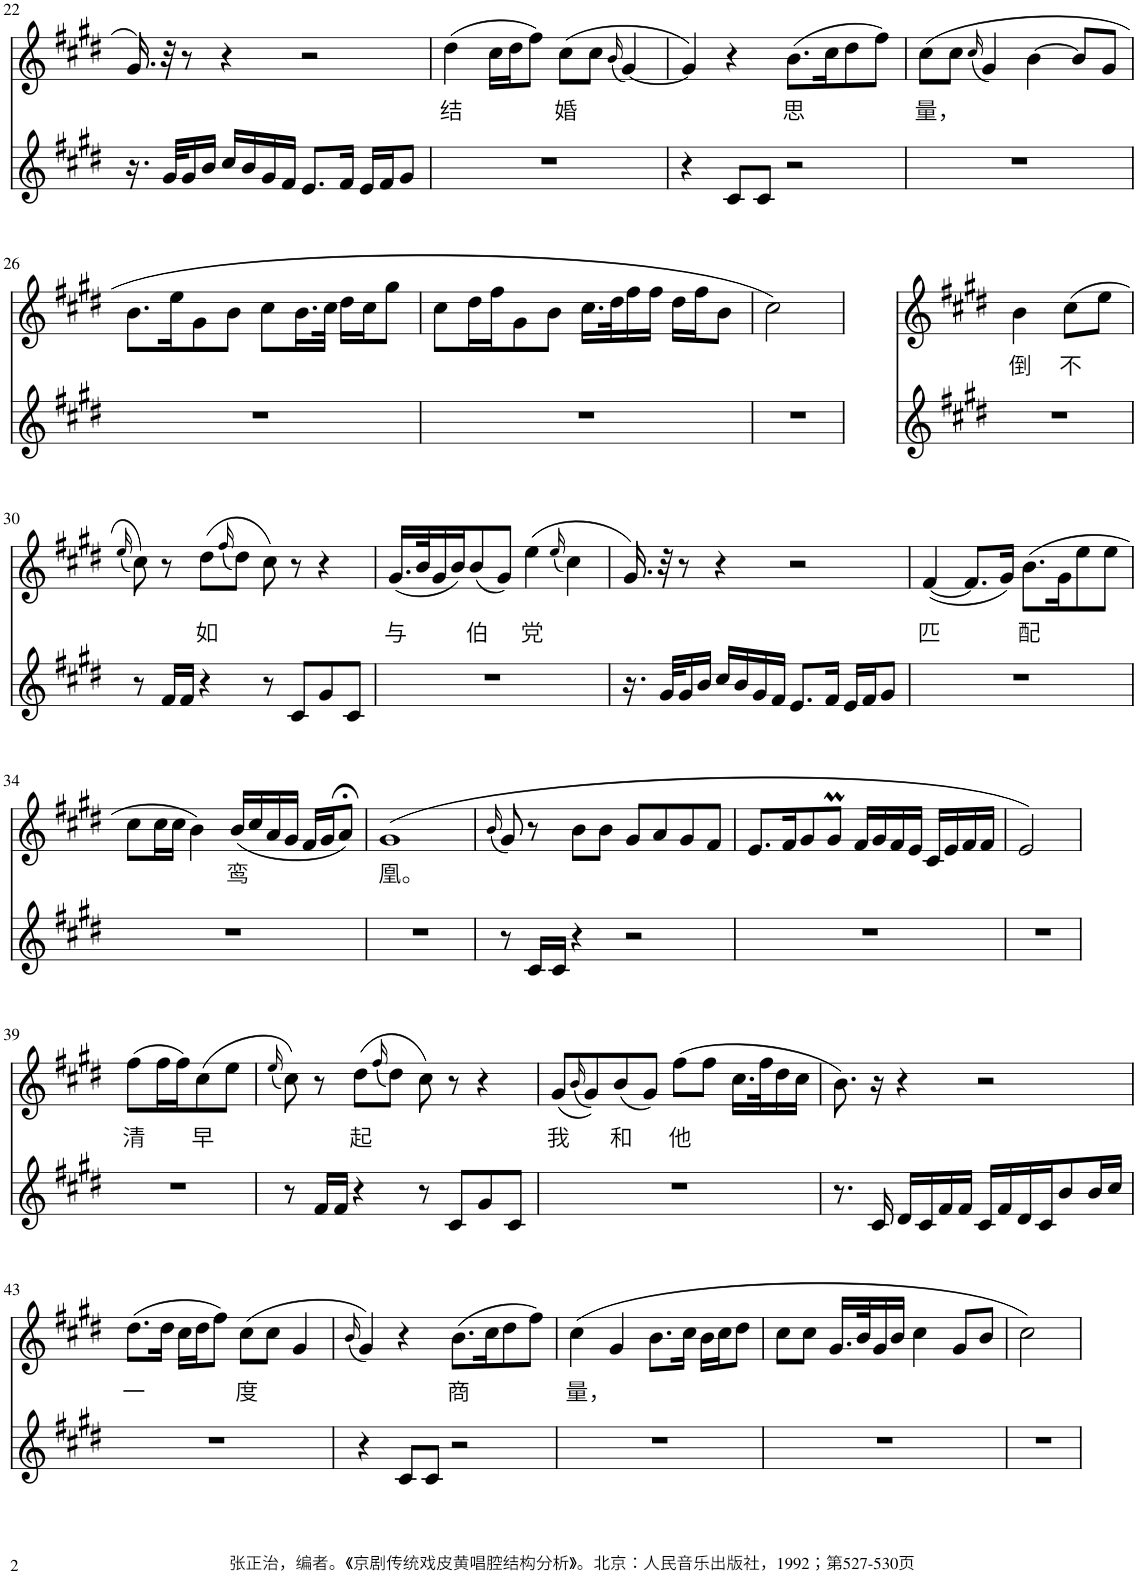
**kern	**kern	**text
*part2	*part1	*part1
*staff2	*staff1	*staff1
*I"Piano	*I"Piano	*
*I'Pno	*I'Pno	*
!!LO:PB:g=z
*clefG2	*clefG2	*
*k[f#c#g#d#]	*k[f#c#g#d#]	*
*M2/2	*M2/2	*
*met(c|)	*met(c|)	*
=22	=22	=22
16.r	16.g#/	.
32g#/KLL	32r	.
16g#/	8r	.
16b/JJ	.	.
16cc#/LL	4r	.
16b/	.	.
16g#/	.	.
16f#/JJ	.	.
8.e/L	2r	.
16f#/Jk	.	.
16e/LL	.	.
16f#/J	.	.
8g#/J	.	.
=23	=23	=23
!	!	!LO:LY:b
1r	(4dd#\	结
.	16cc#\LL	.
.	16dd#\J	.
.	8ff#\J)	.
!	!	!LO:LY:b
.	(8cc#\L	婚
.	8cc#\J	.
.	(16qb/	.
.	[4g#/)	.
=24	=24	=24
4r	4g#/])	.
8c#/L	4r	.
8c#/J	.	.
!	!	!LO:LY:b
2r	(8.b\L	思
.	16cc#\K	.
.	8dd#\	.
.	8ff#\J)	.
=25	=25	=25
!	!	!LO:LY:b
1r	(8cc#\L	量，
.	8cc#\J	.
.	(16qcc#/	.
.	4g#/)	.
.	[4b\	.
.	8b/L]	.
.	8g#/J	.
!!LO:LB:g=z
=26	=26	=26
1r	8.b\L	.
.	16ee\K	.
.	8g#\	.
.	8b\J	.
.	8cc#\L	.
.	16.b\L	.
.	32cc#\JJk	.
.	16dd#\LL	.
.	16cc#\J	.
.	8gg#\J	.
=27	=27	=27
1r	8cc#\L	.
.	16dd#\L	.
.	16ff#\J	.
.	8g#\	.
.	8b\J	.
.	16.cc#\LL	.
.	32dd#\K	.
.	16ff#\	.
.	16ff#\JJ	.
.	16dd#\LL	.
.	16ff#\J	.
.	8b\J	.
=28	=28	=28
1r	2cc#\)	.
.	2ryy	.
=29	=29	=29
!	!	!LO:LY:b
1r	4b\	倒
!	!	!LO:LY:b
.	(8cc#\L	不
.	8ee\J	.
.	2ryy	.
!!LO:LB:g=z
=30	=30	=30
.	(16qee/	.
8r	8cc#\))	.
16f#/LL	8r	.
16f#/JJ	.	.
!	!	!LO:LY:b
4r	(8dd#\L	如
.	(16qff#/	.
.	8dd#\J)	.
8r	8cc#\)	.
8c#/L	8r	.
8g#/	4r	.
8c#/J	.	.
=31	=31	=31
!	!	!LO:LY:b
1r	(16.g#/LL	与
.	32b/K	.
.	16g#/	.
.	16b/J)	.
!	!	!LO:LY:b
.	(8b/	伯
.	8g#/J)	.
!	!	!LO:LY:b
.	(4ee\	党
.	(16qee/	.
.	4cc#\)	.
=32	=32	=32
16.r	16.g#/)	.
32g#/KLL	32r	.
16g#/	8r	.
16b/JJ	.	.
16cc#/LL	4r	.
16b/	.	.
16g#/	.	.
16f#/JJ	.	.
8.e/L	2r	.
16f#/Jk	.	.
16e/LL	.	.
16f#/J	.	.
8g#/J	.	.
=33	=33	=33
!	!	!LO:LY:b
1r	([4f#/	匹
.	8.f#/L]	.
.	16g#/Jk)	.
!	!	!LO:LY:b
.	(8.b\L	配
.	16g#\K	.
.	8ee\	.
.	8ee\J	.
!!LO:LB:g=z
=34	=34	=34
1r	8cc#\L	.
.	16cc#\L	.
.	16cc#\JJ	.
.	4b\)	.
!	!	!LO:LY:b
.	(16b/LL	鸾
.	16cc#/	.
.	16a/	.
.	16g#/JJ	.
.	16f#/LL	.
.	16g#/J	.
.	8a;</J)	.
=35	=35	=35
!	!	!LO:LY:b
1r	(1g#	凰。
=36	=36	=36
.	(16qb/	.
8r	8g#/)	.
16c#/LL	8r	.
16c#/JJ	.	.
4r	8b\L	.
.	8b\J	.
2r	8g#/L	.
.	8a/	.
.	8g#/	.
.	8f#/J	.
=37	=37	=37
1r	8.e/L	.
.	16f#/K	.
.	8g#/	.
.	8g#m/J	.
.	16f#/LL	.
.	16g#/	.
.	16f#/	.
.	16e/JJ	.
.	16c#/LL	.
.	16e/	.
.	16f#/	.
.	16f#/JJ	.
=38	=38	=38
1r	2e/)	.
.	2ryy	.
!!LO:LB:g=z
=39	=39	=39
!	!	!LO:LY:b
1r	(8ff#\L	清
.	16ff#\L	.
.	16ff#\J)	.
!	!	!LO:LY:b
.	(8cc#\	早
.	8ee\J	.
.	2ryy	.
=40	=40	=40
.	(16qee/	.
8r	8cc#\))	.
16f#/LL	8r	.
16f#/JJ	.	.
!	!	!LO:LY:b
4r	(8dd#\L	起
.	(16qff#/	.
.	8dd#\J)	.
8r	8cc#\)	.
8c#/L	8r	.
8g#/	4r	.
8c#/J	.	.
=41	=41	=41
!	!	!LO:LY:b
1r	(8g#/L	我
.	(16qb/	.
.	8g#/))	.
!	!	!LO:LY:b
.	(8b/	和
.	8g#/J)	.
!	!	!LO:LY:b
.	(8ff#\L	他
.	8ff#\J	.
.	16.cc#\LL	.
.	32ff#\K	.
.	16dd#\	.
.	16cc#\JJ	.
=42	=42	=42
8.r	8.b\)	.
16c#/	16r	.
16d#/LL	4r	.
16c#/	.	.
16f#/	.	.
16f#/JJ	.	.
16c#/LL	2r	.
16f#/	.	.
16d#/	.	.
16c#/J	.	.
8b/	.	.
16b/L	.	.
16cc#/JJ	.	.
!!LO:LB:g=z
=43	=43	=43
!	!	!LO:LY:b
1r	(8.dd#\L	一
.	16dd#\Jk	.
.	16cc#\LL	.
.	16dd#\J	.
.	8ff#\J)	.
!	!	!LO:LY:b
.	(8cc#\L	度
.	8cc#\J	.
.	4g#/	.
=44	=44	=44
.	(16qb/	.
4r	4g#/))	.
8c#/L	4r	.
8c#/J	.	.
!	!	!LO:LY:b
2r	(8.b\L	商
.	16cc#\K	.
.	8dd#\	.
.	8ff#\J)	.
=45	=45	=45
!	!	!LO:LY:b
1r	(4cc#\	量，
.	4g#/	.
.	8.b\L	.
.	16cc#\Jk	.
.	16b\LL	.
.	16cc#\J	.
.	8dd#\J	.
=46	=46	=46
1r	8cc#\L	.
.	8cc#\J	.
.	16.g#/LL	.
.	32b/K	.
.	16g#/	.
.	16b/JJ	.
.	4cc#\	.
.	8g#/L	.
.	8b/J	.
=47	=47	=47
1r	2cc#\)	.
.	2ryy	.
=	=	=
*-	*-	*-
